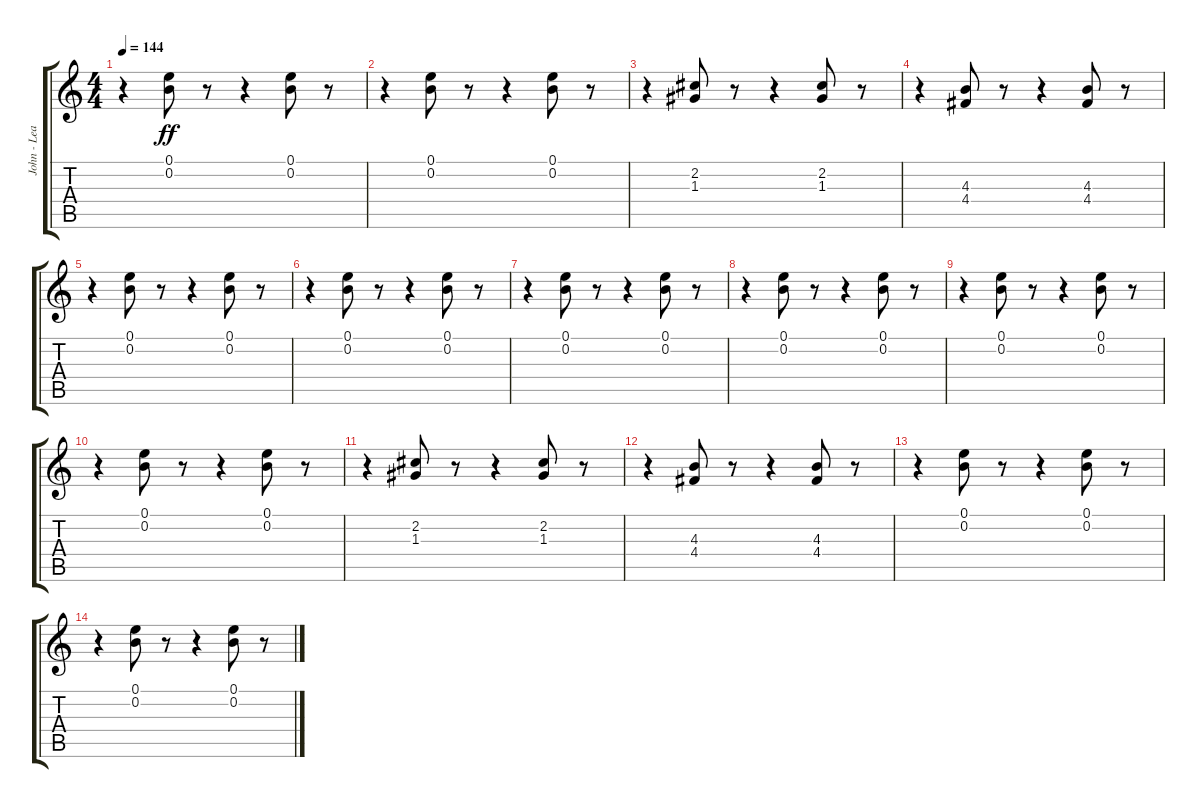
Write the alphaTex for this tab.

\track ("John - Lead" "John - Lea") {instrument overdrivenguitar}
\staff {score tabs}
\tuning (E4 B3 G3 D3 A2 E2) {hide}
\ts (4 4)
\tempo 144
\clef g2
\ks c
r.4{dy ff} (0.1 0.2).8 r.8 r.4 (0.1 0.2).8 r.8 |
r.4 (0.1 0.2).8 r.8 r.4 (0.1 0.2).8 r.8 |
r.4 (2.2 1.3).8 r.8 r.4 (2.2 1.3).8 r.8 |
r.4 (4.3 4.4).8 r.8 r.4 (4.3 4.4).8 r.8 |
r.4 (0.1 0.2).8 r.8 r.4 (0.1 0.2).8 r.8 |
r.4 (0.1 0.2).8 r.8 r.4 (0.1 0.2).8 r.8 |
r.4 (0.1 0.2).8 r.8 r.4 (0.1 0.2).8 r.8 |
r.4 (0.1 0.2).8 r.8 r.4 (0.1 0.2).8 r.8 |
r.4 (0.1 0.2).8 r.8 r.4 (0.1 0.2).8 r.8 |
r.4 (0.1 0.2).8 r.8 r.4 (0.1 0.2).8 r.8 |
r.4 (2.2 1.3).8 r.8 r.4 (2.2 1.3).8 r.8 |
r.4 (4.3 4.4).8 r.8 r.4 (4.3 4.4).8 r.8 |
r.4 (0.1 0.2).8 r.8 r.4 (0.1 0.2).8 r.8 |
r.4 (0.1 0.2).8 r.8 r.4 (0.1 0.2).8 r.8
